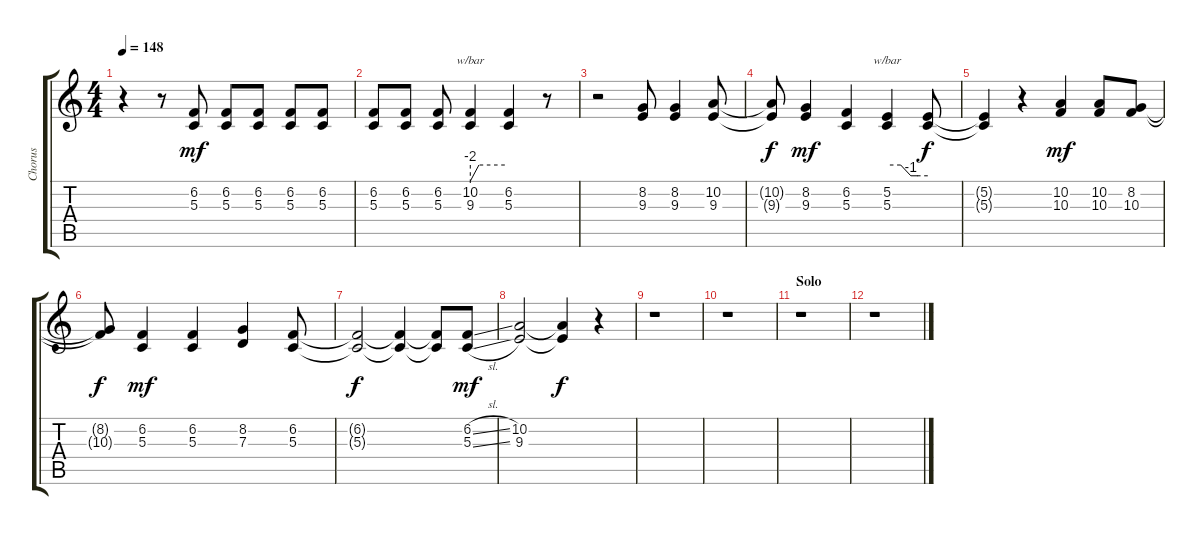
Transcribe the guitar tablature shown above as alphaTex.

\track ("Chorus" "Chorus") {instrument lead6voice}
\staff {score tabs}
\tuning (E4 B3 G3 D3 A2 E2) {hide}
\ts (4 4)
\tempo 148
\clef g2
\ks c
r.4{dy f} r.8 (6.2 5.3).8{dy mf} (6.2 5.3).8 (6.2 5.3).8 (6.2 5.3).8 (6.2 5.3).8 |
(6.2 5.3).8 (6.2 5.3).8 (6.2 5.3).8 (10.2 9.3).4{tbe (custom default 0 -8 15 0 60 0)} (6.2 5.3).4 r.8 |
r.2 (8.2 9.3).8 (8.2 9.3).4 (10.2 9.3).8 |
(10.2{t} 9.3{t}).8{dy f} (8.2 9.3).4{dy mf} (6.2 5.3).4 (5.2 5.3).4{tbe (custom default 0 0 20 0 35 -4 45 -4 60 -4)} (5.2{t} 5.3{t}).8{dy f} |
(5.2{t} 5.3{t}).4 r.4 (10.2 10.3).4{dy mf} (10.2 10.3).8 (8.2 10.3).8 |
(8.2{t} 10.3{t}).8{dy f} (6.2 5.3).4{dy mf} (6.2 5.3).4 (8.2 7.3).4 (6.2 5.3).8 |
(6.2{t} 5.3{t}).2{dy f} (6.2{t} 5.3{t}).4 (6.2{t} 5.3{t}).8 (6.2{sl} 5.3{sl}).8{dy mf} |
(10.2 9.3).2 (10.2{t} 9.3{t}).4{dy f} r.4 |
r.1 |
r.1 |
\section ("" "Solo")
r.1 |
r.1
